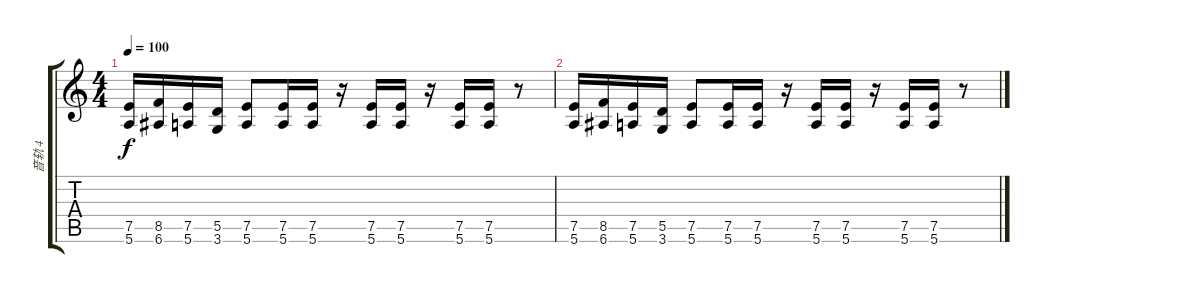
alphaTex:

\track ("音轨 4" "音轨 4") {instrument overdrivenguitar}
\staff {score tabs}
\tuning (E4 B3 G3 D3 A2 E2) {hide}
\ts (4 4)
\tempo 100
\clef g2
\ks c
(7.5 5.6).16{dy f} (8.5 6.6).16 (7.5 5.6).16 (5.5 3.6).16 (7.5 5.6).8 (7.5 5.6).16 (7.5 5.6).16 r.16 (7.5 5.6).16 (7.5 5.6).16 r.16 (7.5 5.6).16 (7.5 5.6).16 r.8 |
(7.5 5.6).16 (8.5 6.6).16 (7.5 5.6).16 (5.5 3.6).16 (7.5 5.6).8 (7.5 5.6).16 (7.5 5.6).16 r.16 (7.5 5.6).16 (7.5 5.6).16 r.16 (7.5 5.6).16 (7.5 5.6).16 r.8
